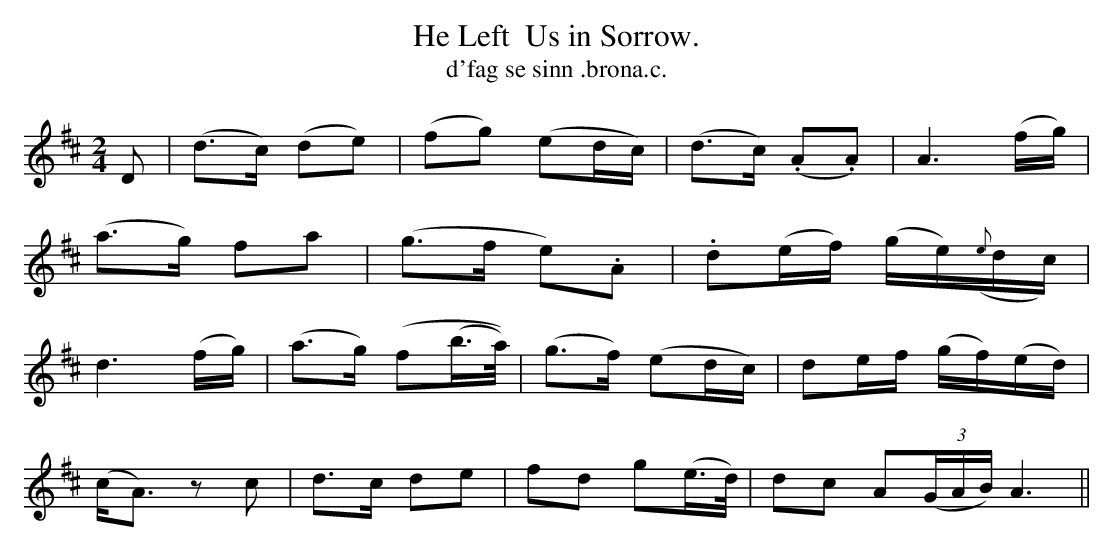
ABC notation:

X:1
T: He Left  Us in Sorrow.
T: d'fag se sinn .brona.c.
M: 2/4
L: 1/8
K: Amix
D|(d>c) (de)|(fg) (ed/c/)|(d>c) (.A.A)|A3 (f/g/)|
(a>g) fa|(g>f e).A|.d(e/f/) (g/e/)({e}d/c/)|
d3 (f/g/)|(a>g) (f(b/>a/))|(g>f) (ed/c/)|de/f/ (g/f/)(e/d/)|
(c<A) z c|d>c de|fd g(e/>d/)|dc A((3G/A/B/)A3||
